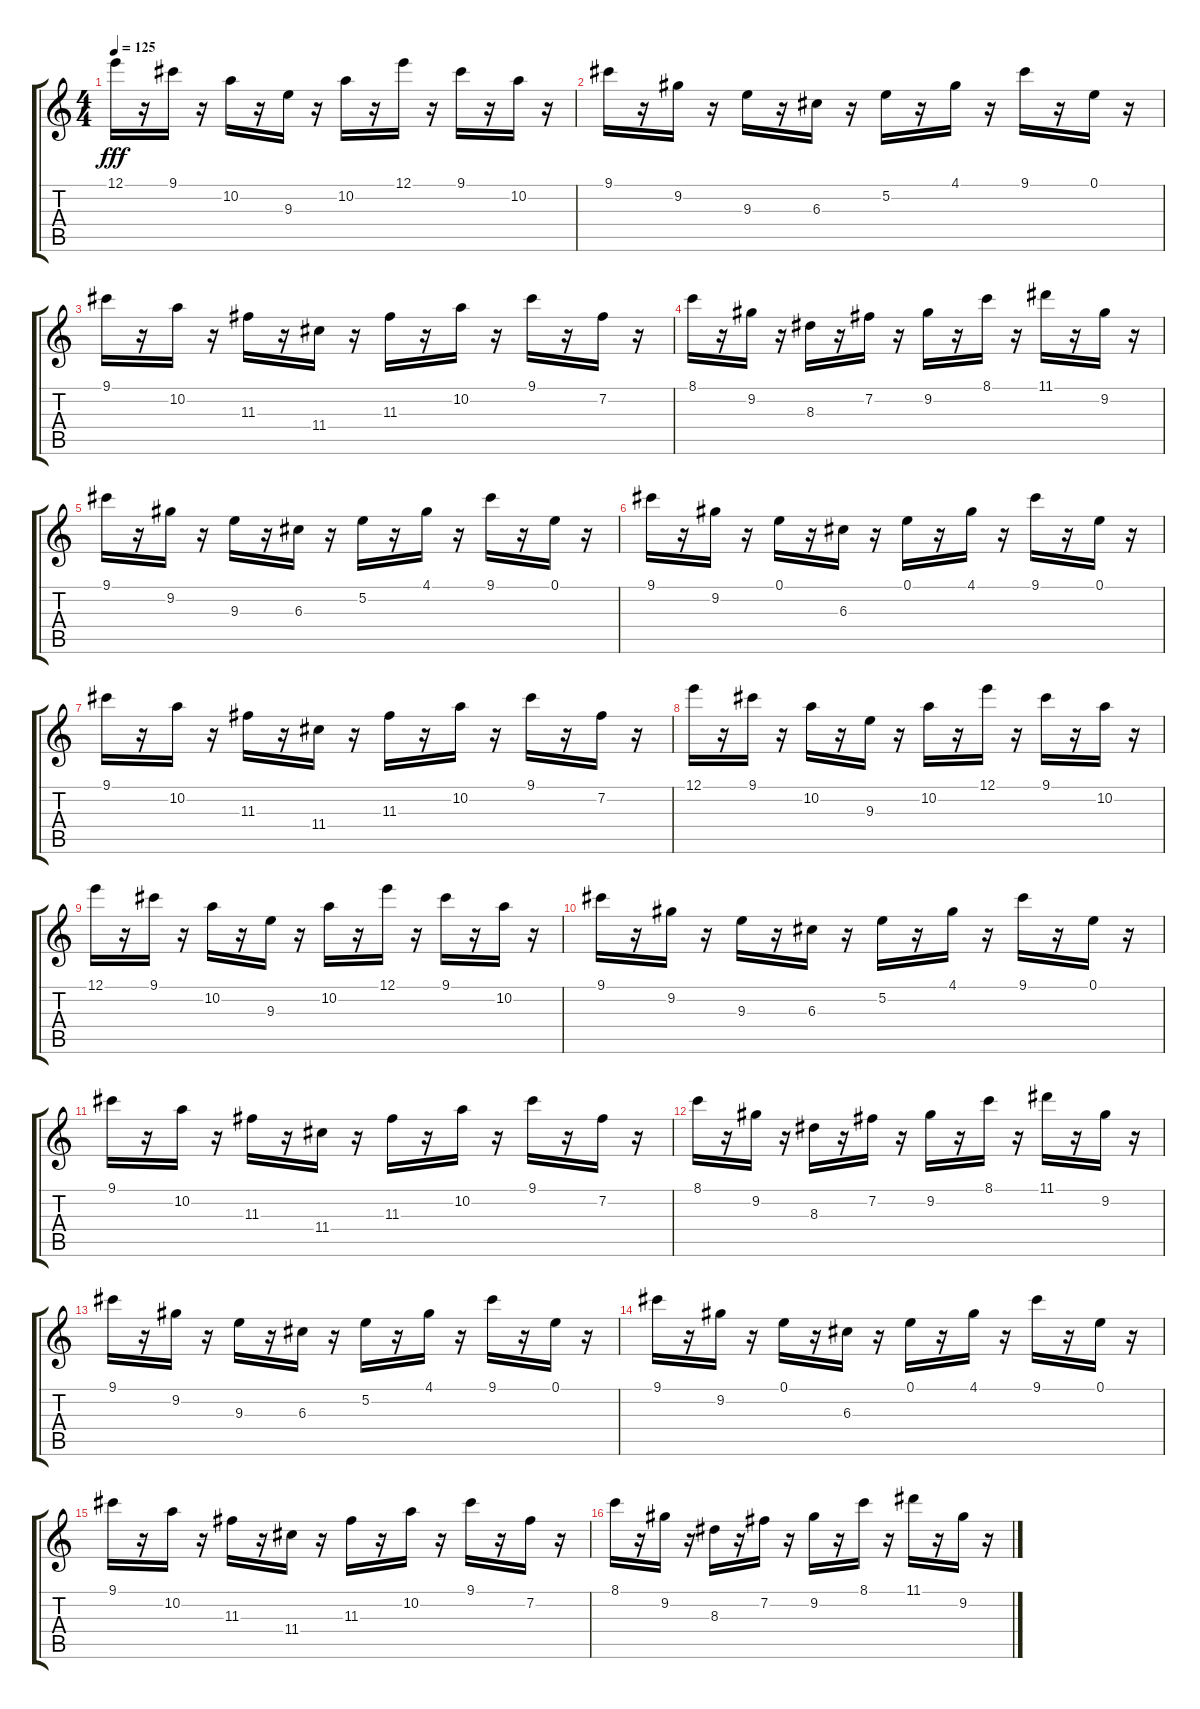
\track "" {instrument electricguitarmuted}
\staff {score tabs}
\tuning (E4 B3 G3 D3 A2 E2) {hide}
\ts (4 4)
\tempo 125
\clef g2
\ks c
12.1.16{dy fff} r.16 9.1.16 r.16 10.2.16 r.16 9.3.16 r.16 10.2.16 r.16 12.1.16 r.16 9.1.16 r.16 10.2.16 r.16 |
9.1.16 r.16 9.2.16 r.16 9.3.16 r.16 6.3.16 r.16 5.2.16 r.16 4.1.16 r.16 9.1.16 r.16 0.1.16 r.16 |
9.1.16 r.16 10.2.16 r.16 11.3.16 r.16 11.4.16 r.16 11.3.16 r.16 10.2.16 r.16 9.1.16 r.16 7.2.16 r.16 |
8.1.16 r.16 9.2.16 r.16 8.3.16 r.16 7.2.16 r.16 9.2.16 r.16 8.1.16 r.16 11.1.16 r.16 9.2.16 r.16 |
9.1.16 r.16 9.2.16 r.16 9.3.16 r.16 6.3.16 r.16 5.2.16 r.16 4.1.16 r.16 9.1.16 r.16 0.1.16 r.16 |
9.1.16 r.16 9.2.16 r.16 0.1.16 r.16 6.3.16 r.16 0.1.16 r.16 4.1.16 r.16 9.1.16 r.16 0.1.16 r.16 |
9.1.16 r.16 10.2.16 r.16 11.3.16 r.16 11.4.16 r.16 11.3.16 r.16 10.2.16 r.16 9.1.16 r.16 7.2.16 r.16 |
12.1.16 r.16 9.1.16 r.16 10.2.16 r.16 9.3.16 r.16 10.2.16 r.16 12.1.16 r.16 9.1.16 r.16 10.2.16 r.16 |
12.1.16 r.16 9.1.16 r.16 10.2.16 r.16 9.3.16 r.16 10.2.16 r.16 12.1.16 r.16 9.1.16 r.16 10.2.16 r.16 |
9.1.16 r.16 9.2.16 r.16 9.3.16 r.16 6.3.16 r.16 5.2.16 r.16 4.1.16 r.16 9.1.16 r.16 0.1.16 r.16 |
9.1.16 r.16 10.2.16 r.16 11.3.16 r.16 11.4.16 r.16 11.3.16 r.16 10.2.16 r.16 9.1.16 r.16 7.2.16 r.16 |
8.1.16 r.16 9.2.16 r.16 8.3.16 r.16 7.2.16 r.16 9.2.16 r.16 8.1.16 r.16 11.1.16 r.16 9.2.16 r.16 |
9.1.16 r.16 9.2.16 r.16 9.3.16 r.16 6.3.16 r.16 5.2.16 r.16 4.1.16 r.16 9.1.16 r.16 0.1.16 r.16 |
9.1.16 r.16 9.2.16 r.16 0.1.16 r.16 6.3.16 r.16 0.1.16 r.16 4.1.16 r.16 9.1.16 r.16 0.1.16 r.16 |
9.1.16 r.16 10.2.16 r.16 11.3.16 r.16 11.4.16 r.16 11.3.16 r.16 10.2.16 r.16 9.1.16 r.16 7.2.16 r.16 |
8.1.16 r.16 9.2.16 r.16 8.3.16 r.16 7.2.16 r.16 9.2.16 r.16 8.1.16 r.16 11.1.16 r.16 9.2.16 r.16
